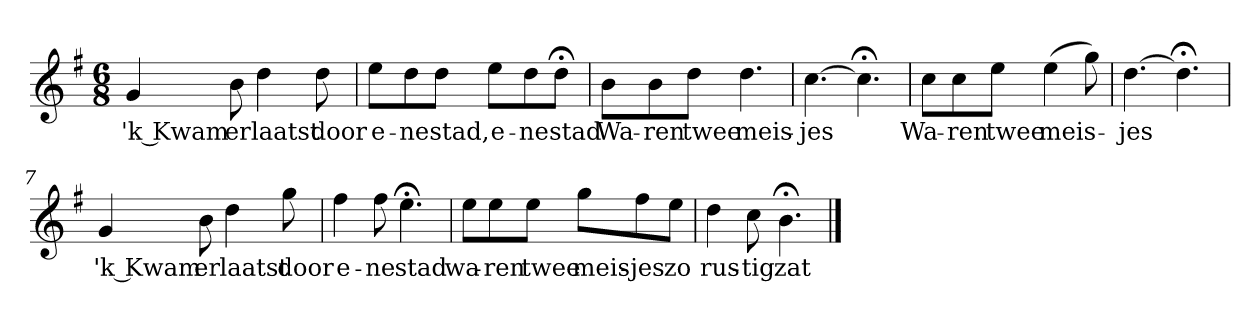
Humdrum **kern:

**kern	**text
*part1	*part1
*staff1	*staff1
*k[f#]	*
*G:	*
*M6/8	*
*MM120	*
=1	=1
4g	'k Kwam
8b	er
4dd	laatst
8dd	door
=2	=2
8eeL	e-
8dd	-ne
8ddJ	stad,
8eeL	e-
8dd	-ne
8dd;<J	stad
=3	=3
8bL	Wa-
8b	-ren
8ddJ	twee
4.dd	meis-
=4	=4
[4.cc	-jes
4.cc;<]	.
=5	=5
8ccL	Wa-
8cc	-ren
8eeJ	twee
(4ee	meis-
8gg)	.
=6	=6
[4.dd	-jes
4.dd;<]	.
=7	=7
4g	'k Kwam
8b	er
4dd	laatst
8gg	door
=8	=8
4ff#	e-
8ff#	-ne
4.ee;<	stad
=9	=9
8eeL	wa-
8ee	-ren
8eeJ	twee
8ggL	meis-
8ff#	-jes
8eeJ	zo
=10	=10
4dd	rus-
8cc	-tig
4.b;<	zat
==	==
*-	*-
